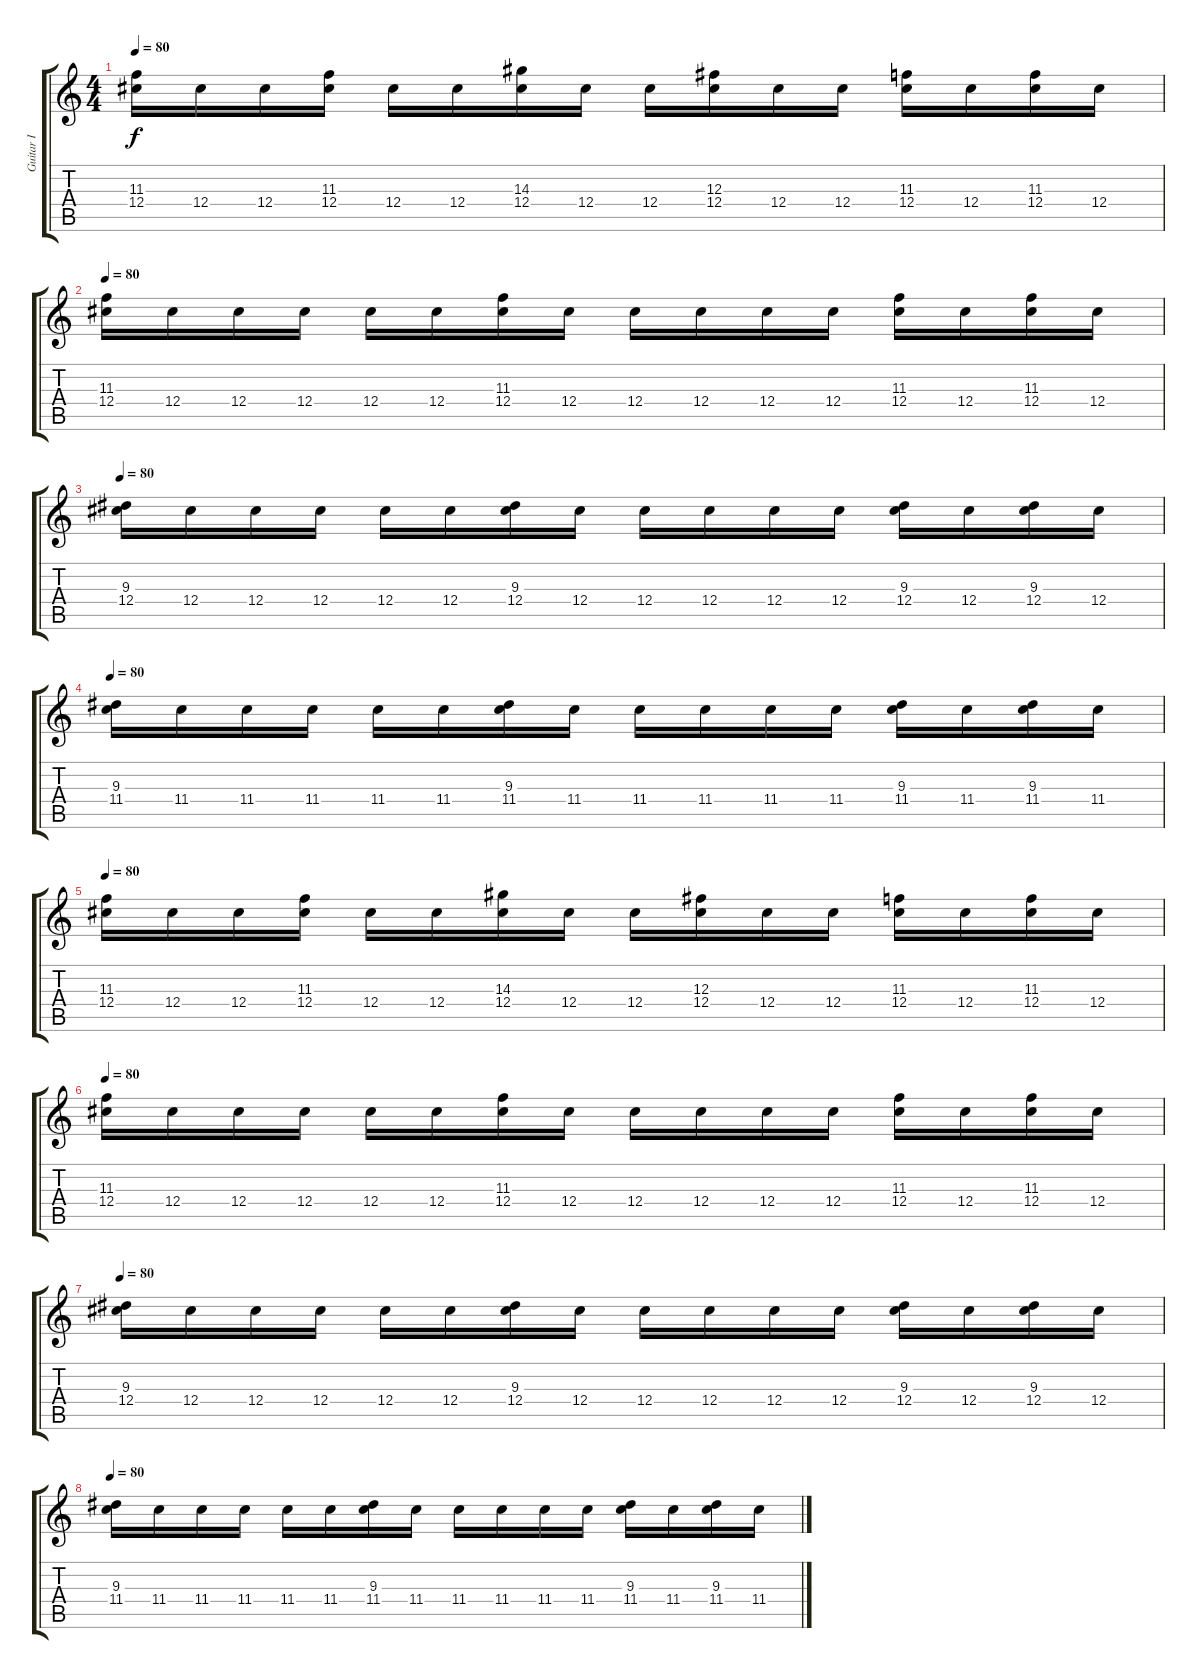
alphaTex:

\track ("Guitar I" "Guitar I") {instrument distortionguitar}
\staff {score tabs}
\tuning (Eb4 Bb3 Gb3 Db3 Ab2 Db2) {hide}
\ts (4 4)
\tempo 80
\clef g2
\ks c
(11.3 12.4).16{dy f} 12.4.16 12.4.16 (11.3 12.4).16 12.4.16 12.4.16 (14.3 12.4).16 12.4.16 12.4.16 (12.3 12.4).16 12.4.16 12.4.16 (11.3 12.4).16 12.4.16 (11.3 12.4).16 12.4.16 |
\tempo 80
(11.3 12.4).16 12.4.16 12.4.16 12.4.16 12.4.16 12.4.16 (11.3 12.4).16 12.4.16 12.4.16 12.4.16 12.4.16 12.4.16 (11.3 12.4).16 12.4.16 (11.3 12.4).16 12.4.16 |
\tempo 80
(9.3 12.4).16 12.4.16 12.4.16 12.4.16 12.4.16 12.4.16 (9.3 12.4).16 12.4.16 12.4.16 12.4.16 12.4.16 12.4.16 (9.3 12.4).16 12.4.16 (9.3 12.4).16 12.4.16 |
\tempo 80
(9.3 11.4).16 11.4.16 11.4.16 11.4.16 11.4.16 11.4.16 (9.3 11.4).16 11.4.16 11.4.16 11.4.16 11.4.16 11.4.16 (9.3 11.4).16 11.4.16 (9.3 11.4).16 11.4.16 |
\tempo 80
(11.3 12.4).16 12.4.16 12.4.16 (11.3 12.4).16 12.4.16 12.4.16 (14.3 12.4).16 12.4.16 12.4.16 (12.3 12.4).16 12.4.16 12.4.16 (11.3 12.4).16 12.4.16 (11.3 12.4).16 12.4.16 |
\tempo 80
(11.3 12.4).16 12.4.16 12.4.16 12.4.16 12.4.16 12.4.16 (11.3 12.4).16 12.4.16 12.4.16 12.4.16 12.4.16 12.4.16 (11.3 12.4).16 12.4.16 (11.3 12.4).16 12.4.16 |
\tempo 80
(9.3 12.4).16 12.4.16 12.4.16 12.4.16 12.4.16 12.4.16 (9.3 12.4).16 12.4.16 12.4.16 12.4.16 12.4.16 12.4.16 (9.3 12.4).16 12.4.16 (9.3 12.4).16 12.4.16 |
\tempo 80
(9.3 11.4).16 11.4.16 11.4.16 11.4.16 11.4.16 11.4.16 (9.3 11.4).16 11.4.16 11.4.16 11.4.16 11.4.16 11.4.16 (9.3 11.4).16 11.4.16 (9.3 11.4).16 11.4.16
